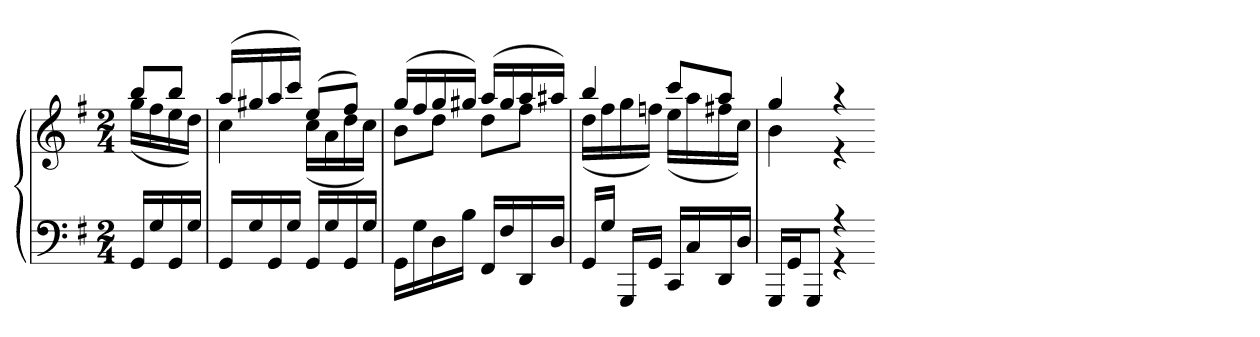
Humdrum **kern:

**kern	**kern
*part1	*part1
*staff2	*staff1
*clefF4	*clefG2
*k[f#]	*k[f#]
*G:	*G:
*M2/4	*M2/4
=	=
*	*^
16GGLL	8bbL	(16ggLL
16G	.	16ff#
16GG	8bbJ	16ee
16GJJ	.	16ddJJ)
=101	=101	=101
16GGLL	(16aaLL	4cc
16G	16gg#X	.
16GG	16aa	.
16GJJ	16cccJJ)	.
16GGLL	(8eeL	(16ccLL
16G	.	16a
16GG	8ff#J)	16dd
16GJJ	.	16ccJJ)
=102	=102	=102
16GGLL	(16ggLL	8bL
16G	16ff#	.
16D	16gg	8ddJ
16BJJ	16gg#XJJ)	.
16FF#LL	(16aaLL	8ddL
16F#	16gg#	.
16DD	16aa	8ff#J
16DJJ	16aa#XJJ)	.
=103	=103	=103
16GGLL	4bb	(16ddLL
16GJJ	.	16ff#
16GGGLL	.	16gg
16GGJJ	.	16ffnJJ)
16CCLL	8cccL	(16eeLL
16C	.	16aa
16DD	8aaJ	16ff#X
16DJJ	.	16ccJJ)
=104	=104	=104
*^	*	*
16GGGLL	4ryy	4gg	4b
16GGJ	.	.	.
8GGGJ	.	.	.
4r	4r	4r	4r
*v	*v	*	*
*	*v	*v
=-	=-
*-	*-
